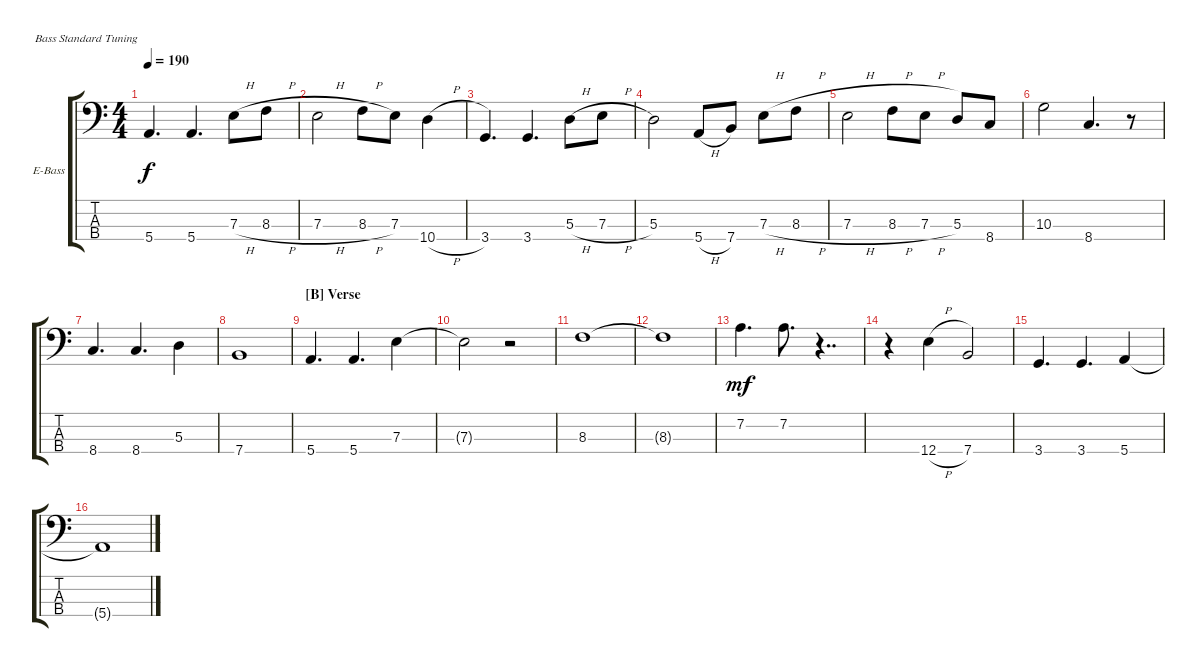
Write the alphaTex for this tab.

\defaultSystemsLayout 4
\bracketExtendMode groupsimilarinstruments
\firstSystemTrackNameOrientation horizontal
\otherSystemsTrackNameOrientation horizontal
\track ("Electric Bass" "E-Bass") {instrument electricbassfinger}
\staff {score tabs}
\tuning (G2 D2 A1 E1)
\ts (4 4)
\tempo 190
\clef f4
\scale
0.333333
\ks c
5.4.4{d dy f} 5.4.4{d} 7.3{h}.8 8.3{h}.8 |
\scale
0.333333 7.3{h}.2 8.3{h}.8 7.3.8 10.4{h}.4 |
\scale
0.333333 3.4.4{d} 3.4.4{d} 5.3{h}.8 7.3{h}.8 |
\scale
0.333333 5.3.2 5.4{h}.8 7.4.8 7.3{h}.8 8.3{h}.8 |
\scale
0.333333 7.3{h}.2 8.3{h}.8 7.3{h}.8 5.3.8 8.4.8 |
\scale
0.333333 10.3.2 8.4.4{d} r.8 |
\scale
0.333333 8.4.4{d} 8.4.4{d} 5.3.4 |
\scale
0.333333 7.4.1 |
\section ("B" "Verse")
\scale
0.333333 5.4.4{d} 5.4.4{d} 7.3.4 |
\scale
0.333333 7.3{t}.2 r.2 |
\scale
0.333333 8.3.1 |
\scale
0.333333 8.3{t}.1 |
\scale
0.333333 7.2.4{d dy mf} 7.2.8{d} r.4{dd} |
\scale
0.333333 r.4 12.4{h}.4 7.4.2 |
\scale
0.333333 3.4.4{d} 3.4.4{d} 5.4.4 |
\scale
0.333333 5.4{t}.1
